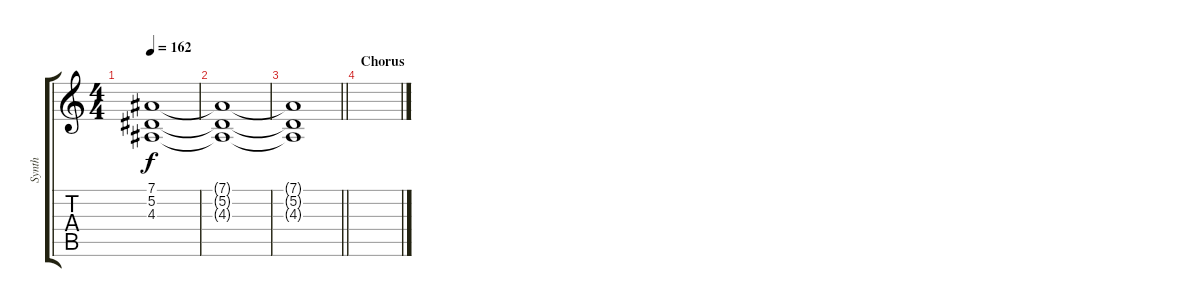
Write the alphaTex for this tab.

\track ("Synth" "Synth") {instrument pad2warm}
\staff {score tabs}
\tuning (Eb4 Bb3 Gb3 Db3 Ab2 Eb2) {hide}
\ts (4 4)
\tempo 162
\clef g2
\ks c
(7.1{t} 5.2{t} 4.3{t}).1{dy f} |
(7.1{t} 5.2{t} 4.3{t}).1 |
\barLineRight lightlight
(7.1{t} 5.2{t} 4.3{t}).1 |
\section ("" "Chorus")
